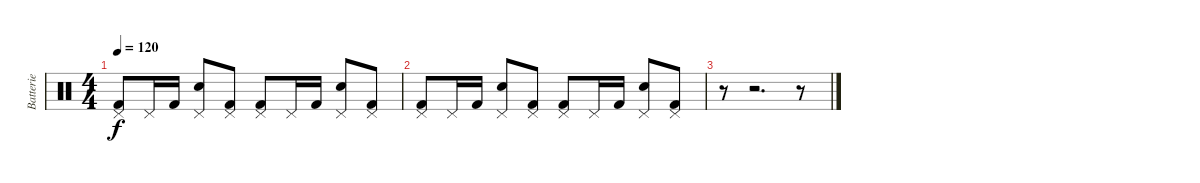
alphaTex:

\track ("Batterie" "Batterie") {instrument percussion}
\staff {score}
\articulation defaults
\ts (4 4)
\tempo 120
\clef neutral
\ks c
("Pedal Hi-Hat (hit)" "Kick (hit) 2").8{dy f} "Pedal Hi-Hat (hit)".16 "Kick (hit) 2".16 ("Pedal Hi-Hat (hit)" "Snare (hit) 2").8 ("Pedal Hi-Hat (hit)" "Kick (hit) 2").8 ("Pedal Hi-Hat (hit)" "Kick (hit) 2").8 "Pedal Hi-Hat (hit)".16 "Kick (hit) 2".16 ("Pedal Hi-Hat (hit)" "Snare (hit) 2").8 ("Pedal Hi-Hat (hit)" "Kick (hit) 2").8 |
("Pedal Hi-Hat (hit)" "Kick (hit) 2").8 "Pedal Hi-Hat (hit)".16 "Kick (hit) 2".16 ("Pedal Hi-Hat (hit)" "Snare (hit) 2").8 ("Pedal Hi-Hat (hit)" "Kick (hit) 2").8 ("Pedal Hi-Hat (hit)" "Kick (hit) 2").8 "Pedal Hi-Hat (hit)".16 "Kick (hit) 2".16 ("Pedal Hi-Hat (hit)" "Snare (hit) 2").8 ("Pedal Hi-Hat (hit)" "Kick (hit) 2").8 |
r.8 r.2{d} r.8
